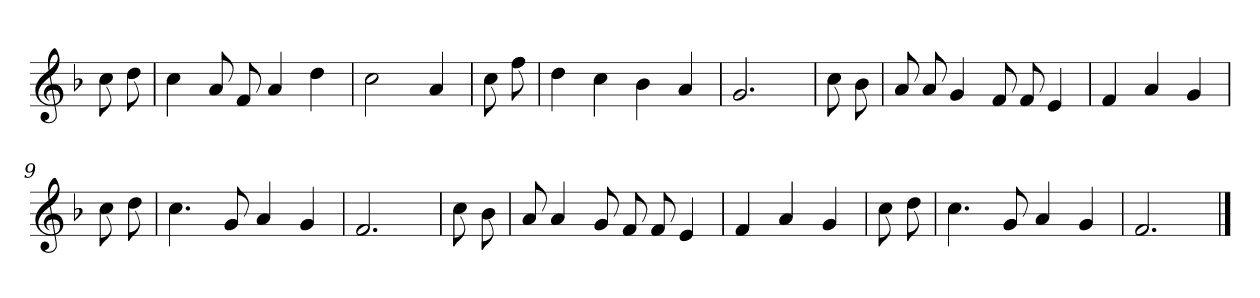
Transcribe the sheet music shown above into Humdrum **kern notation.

**kern
*part1
*staff1
*clefG2
*k[b-]
*F:
=
8cc
8dd
=1
4cc
8a
8f
4a
4dd
=2
2cc
4a
=3
8cc
8ff
=4
4dd
4cc
4b-
4a
=5
2.g
=6
8cc
8b-
=7
8a
8a
4g
8f
8f
4e
=8
4f
4a
4g
=9
8cc
8dd
=10
4.cc
8g
4a
4g
=11
2.f
=12
8cc
8b-
=13
8a
4a
8g
8f
8f
4e
=14
4f
4a
4g
=15
8cc
8dd
=16
4.cc
8g
4a
4g
=17
2.f
==
*-
